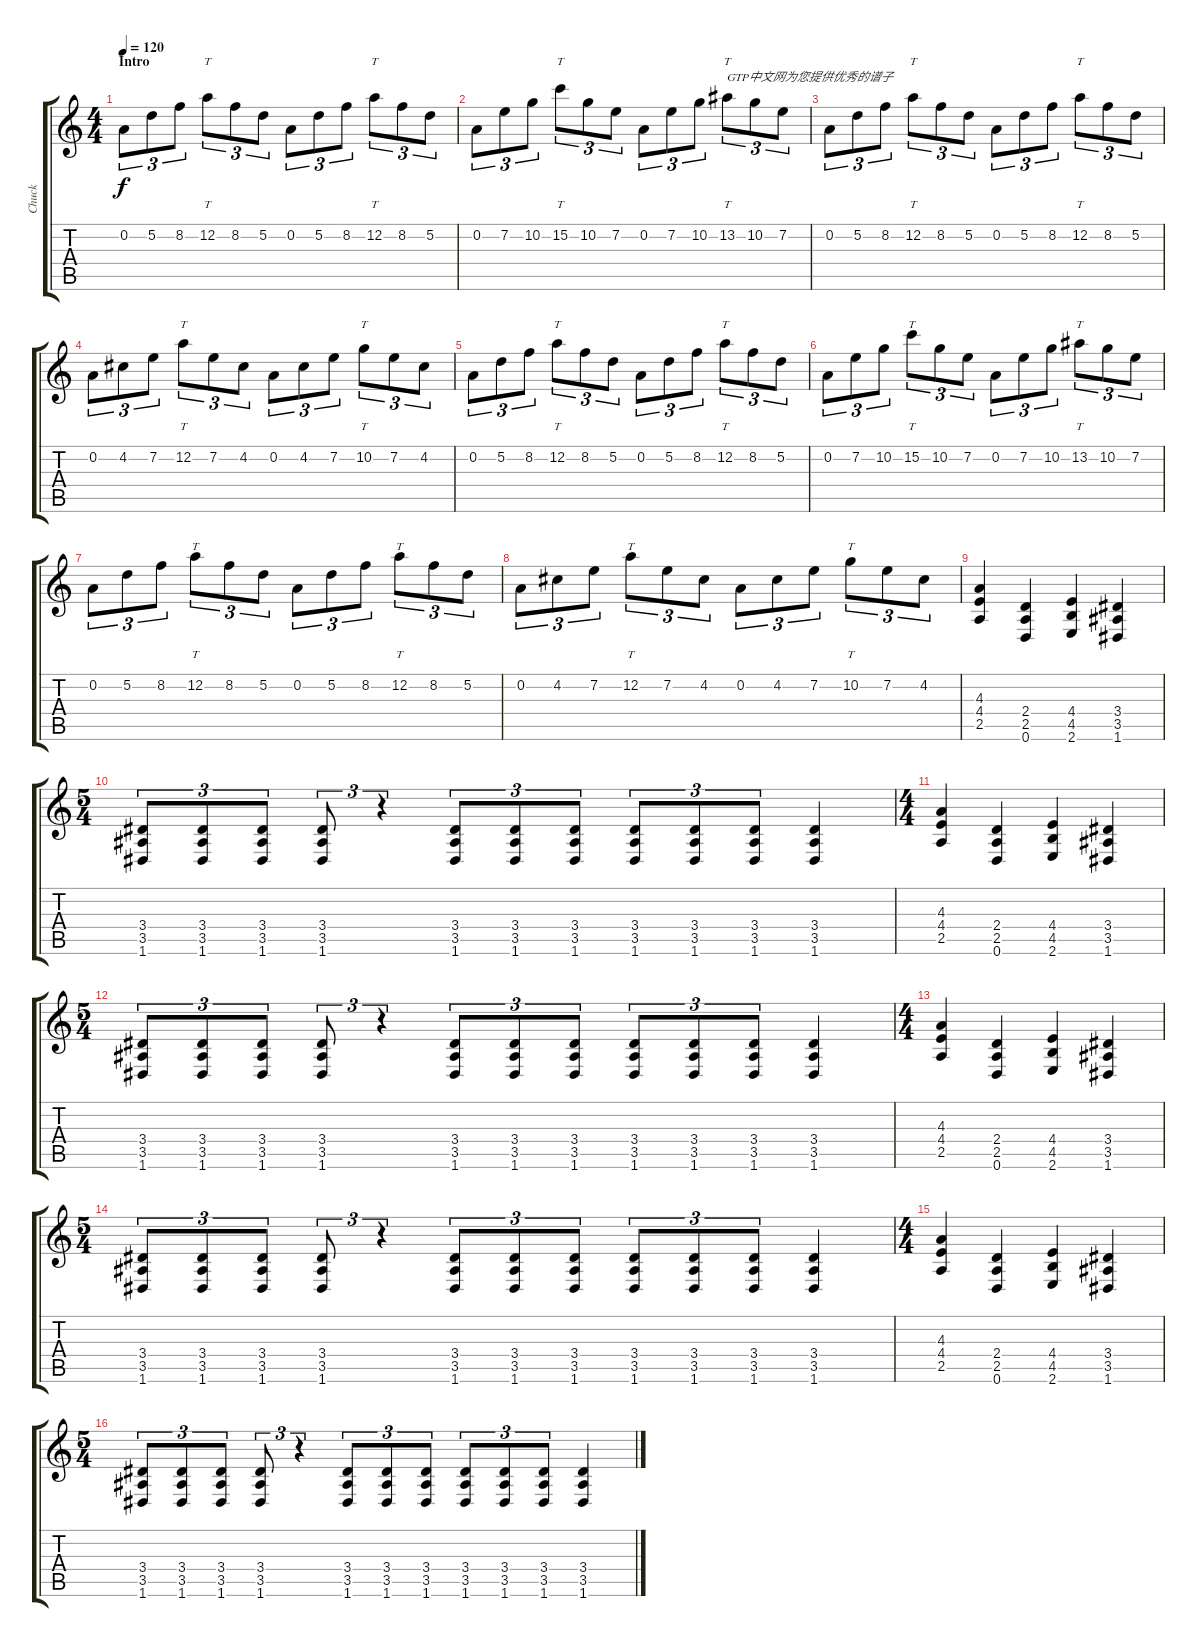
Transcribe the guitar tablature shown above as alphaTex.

\track ("Chuck" "Chuck") {instrument distortionguitar}
\staff {score tabs}
\tuning (D4 A3 F3 C3 G2 D2) {hide}
\ts (4 4)
\section ("" "Intro")
\tempo 120
\clef g2
\ks c
0.2.8{tu (3 2) dy f instrument distortionguitar} 5.2.8{tu (3 2)} 8.2.8{tu (3 2)} 12.2.8{tt tu (3 2)} 8.2.8{tu (3 2)} 5.2.8{tu (3 2)} 0.2.8{tu (3 2)} 5.2.8{tu (3 2)} 8.2.8{tu (3 2)} 12.2.8{tt tu (3 2)} 8.2.8{tu (3 2)} 5.2.8{tu (3 2)} |
0.2.8{tu (3 2)} 7.2.8{tu (3 2)} 10.2.8{tu (3 2)} 15.2.8{tt tu (3 2)} 10.2.8{tu (3 2)} 7.2.8{tu (3 2)} 0.2.8{tu (3 2)} 7.2.8{tu (3 2)} 10.2.8{tu (3 2)} 13.2.8{tt tu (3 2) txt "GTP中文网为您提供优秀的谱子"} 10.2.8{tu (3 2)} 7.2.8{tu (3 2)} |
0.2.8{tu (3 2)} 5.2.8{tu (3 2)} 8.2.8{tu (3 2)} 12.2.8{tt tu (3 2)} 8.2.8{tu (3 2)} 5.2.8{tu (3 2)} 0.2.8{tu (3 2)} 5.2.8{tu (3 2)} 8.2.8{tu (3 2)} 12.2.8{tt tu (3 2)} 8.2.8{tu (3 2)} 5.2.8{tu (3 2)} |
0.2.8{tu (3 2)} 4.2.8{tu (3 2)} 7.2.8{tu (3 2)} 12.2.8{tt tu (3 2)} 7.2.8{tu (3 2)} 4.2.8{tu (3 2)} 0.2.8{tu (3 2)} 4.2.8{tu (3 2)} 7.2.8{tu (3 2)} 10.2.8{tt tu (3 2)} 7.2.8{tu (3 2)} 4.2.8{tu (3 2)} |
0.2.8{tu (3 2)} 5.2.8{tu (3 2)} 8.2.8{tu (3 2)} 12.2.8{tt tu (3 2)} 8.2.8{tu (3 2)} 5.2.8{tu (3 2)} 0.2.8{tu (3 2)} 5.2.8{tu (3 2)} 8.2.8{tu (3 2)} 12.2.8{tt tu (3 2)} 8.2.8{tu (3 2)} 5.2.8{tu (3 2)} |
0.2.8{tu (3 2)} 7.2.8{tu (3 2)} 10.2.8{tu (3 2)} 15.2.8{tt tu (3 2)} 10.2.8{tu (3 2)} 7.2.8{tu (3 2)} 0.2.8{tu (3 2)} 7.2.8{tu (3 2)} 10.2.8{tu (3 2)} 13.2.8{tt tu (3 2)} 10.2.8{tu (3 2)} 7.2.8{tu (3 2)} |
0.2.8{tu (3 2)} 5.2.8{tu (3 2)} 8.2.8{tu (3 2)} 12.2.8{tt tu (3 2)} 8.2.8{tu (3 2)} 5.2.8{tu (3 2)} 0.2.8{tu (3 2)} 5.2.8{tu (3 2)} 8.2.8{tu (3 2)} 12.2.8{tt tu (3 2)} 8.2.8{tu (3 2)} 5.2.8{tu (3 2)} |
0.2.8{tu (3 2)} 4.2.8{tu (3 2)} 7.2.8{tu (3 2)} 12.2.8{tt tu (3 2)} 7.2.8{tu (3 2)} 4.2.8{tu (3 2)} 0.2.8{tu (3 2)} 4.2.8{tu (3 2)} 7.2.8{tu (3 2)} 10.2.8{tt tu (3 2)} 7.2.8{tu (3 2)} 4.2.8{tu (3 2)} |
(4.3 4.4 2.5).4 (2.4 2.5 0.6).4 (4.4 4.5 2.6).4 (3.4 3.5 1.6).4 |
\ts (5 4)
(3.4 3.5 1.6).8{tu (3 2)} (3.4 3.5 1.6).8{tu (3 2)} (3.4 3.5 1.6).8{tu (3 2)} (3.4 3.5 1.6).8{tu (3 2)} r.4{tu (3 2)} (3.4 3.5 1.6).8{tu (3 2)} (3.4 3.5 1.6).8{tu (3 2)} (3.4 3.5 1.6).8{tu (3 2)} (3.4 3.5 1.6).8{tu (3 2)} (3.4 3.5 1.6).8{tu (3 2)} (3.4 3.5 1.6).8{tu (3 2)} (3.4 3.5 1.6).4 |
\ts (4 4)
(4.3 4.4 2.5).4 (2.4 2.5 0.6).4 (4.4 4.5 2.6).4 (3.4 3.5 1.6).4 |
\ts (5 4)
(3.4 3.5 1.6).8{tu (3 2)} (3.4 3.5 1.6).8{tu (3 2)} (3.4 3.5 1.6).8{tu (3 2)} (3.4 3.5 1.6).8{tu (3 2)} r.4{tu (3 2)} (3.4 3.5 1.6).8{tu (3 2)} (3.4 3.5 1.6).8{tu (3 2)} (3.4 3.5 1.6).8{tu (3 2)} (3.4 3.5 1.6).8{tu (3 2)} (3.4 3.5 1.6).8{tu (3 2)} (3.4 3.5 1.6).8{tu (3 2)} (3.4 3.5 1.6).4 |
\ts (4 4)
(4.3 4.4 2.5).4 (2.4 2.5 0.6).4 (4.4 4.5 2.6).4 (3.4 3.5 1.6).4 |
\ts (5 4)
(3.4 3.5 1.6).8{tu (3 2)} (3.4 3.5 1.6).8{tu (3 2)} (3.4 3.5 1.6).8{tu (3 2)} (3.4 3.5 1.6).8{tu (3 2)} r.4{tu (3 2)} (3.4 3.5 1.6).8{tu (3 2)} (3.4 3.5 1.6).8{tu (3 2)} (3.4 3.5 1.6).8{tu (3 2)} (3.4 3.5 1.6).8{tu (3 2)} (3.4 3.5 1.6).8{tu (3 2)} (3.4 3.5 1.6).8{tu (3 2)} (3.4 3.5 1.6).4 |
\ts (4 4)
(4.3 4.4 2.5).4 (2.4 2.5 0.6).4 (4.4 4.5 2.6).4 (3.4 3.5 1.6).4 |
\ts (5 4)
(3.4 3.5 1.6).8{tu (3 2)} (3.4 3.5 1.6).8{tu (3 2)} (3.4 3.5 1.6).8{tu (3 2)} (3.4 3.5 1.6).8{tu (3 2)} r.4{tu (3 2)} (3.4 3.5 1.6).8{tu (3 2)} (3.4 3.5 1.6).8{tu (3 2)} (3.4 3.5 1.6).8{tu (3 2)} (3.4 3.5 1.6).8{tu (3 2)} (3.4 3.5 1.6).8{tu (3 2)} (3.4 3.5 1.6).8{tu (3 2)} (3.4 3.5 1.6).4
